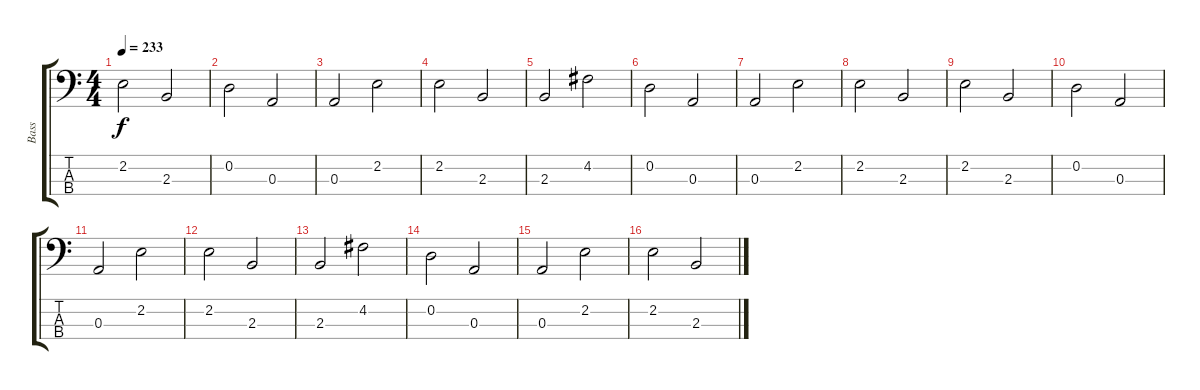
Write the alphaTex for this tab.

\track ("Bass" "Bass") {instrument electricbassfinger}
\staff {score tabs}
\tuning (G2 D2 A1 E1) {hide}
\ts (4 4)
\tempo 233
\clef f4
\ks c
2.2.2{dy f} 2.3.2 |
0.2.2 0.3.2 |
0.3.2 2.2.2 |
2.2.2 2.3.2 |
2.3.2 4.2.2 |
0.2.2 0.3.2 |
0.3.2 2.2.2 |
2.2.2 2.3.2 |
2.2.2 2.3.2 |
0.2.2 0.3.2 |
0.3.2 2.2.2 |
2.2.2 2.3.2 |
2.3.2 4.2.2 |
0.2.2 0.3.2 |
0.3.2 2.2.2 |
2.2.2 2.3.2
